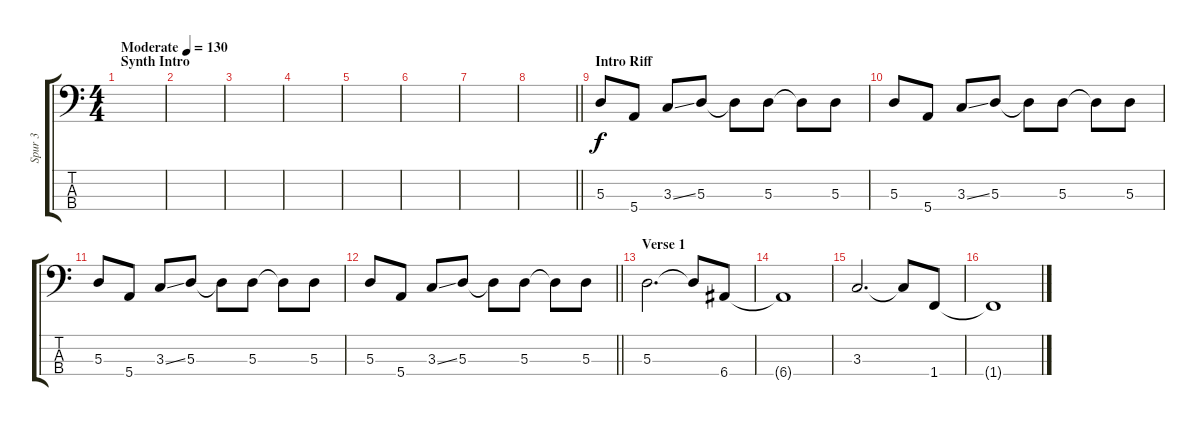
\track ("Spur 3" "Spur 3") {instrument electricbassfinger}
\staff {score tabs}
\tuning (G2 D2 A1 E1) {hide}
\ts (4 4)
\section ("" "Synth Intro")
\tempo (130 "Moderate")
\clef f4
\ks c
|
|
|
|
|
|
|
\barLineRight lightlight
|
\section ("" "Intro Riff")
5.3.8 5.4.8 3.3{ss}.8 5.3.8 5.3{t}.8 5.3.8 5.3{t}.8 5.3.8 |
5.3.8 5.4.8 3.3{ss}.8 5.3.8 5.3{t}.8 5.3.8 5.3{t}.8 5.3.8 |
5.3.8 5.4.8 3.3{ss}.8 5.3.8 5.3{t}.8 5.3.8 5.3{t}.8 5.3.8 |
\barLineRight lightlight
5.3.8 5.4.8 3.3{ss}.8 5.3.8 5.3{t}.8 5.3.8 5.3{t}.8 5.3.8 |
\section ("" "Verse 1")
5.3.2{d} 5.3{t}.8 6.4.8 |
6.4{t}.1 |
3.3.2{d} 3.3{t}.8 1.4.8 |
1.4{t}.1
